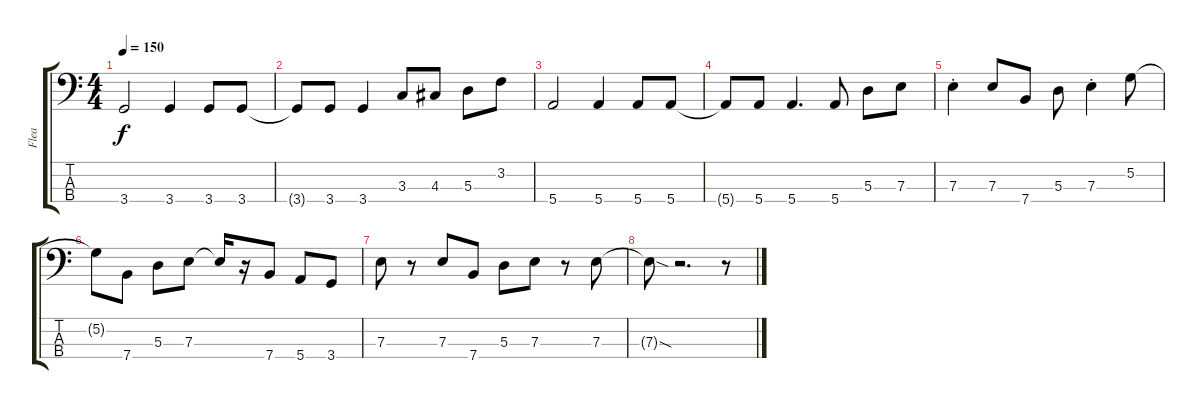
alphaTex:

\track ("Flea " "Flea ") {instrument electricbassfinger}
\staff {score tabs}
\tuning (G2 D2 A1 E1) {hide}
\ts (4 4)
\tempo 150
\clef f4
\ks c
3.4.2{dy f} 3.4.4 3.4.8 3.4.8 |
3.4{t}.8 3.4.8 3.4.4 3.3.8 4.3.8 5.3.8 3.2.8 |
5.4.2 5.4.4 5.4.8 5.4.8 |
5.4{t}.8 5.4.8 5.4.4{d} 5.4.8 5.3.8 7.3.8 |
7.3{st}.4 7.3.8 7.4.8 5.3.8 7.3{st}.4 5.2.8 |
5.2{t}.8 7.4.8 5.3.8 7.3.8 7.3{t}.16 r.16 7.4.8 5.4.8 3.4.8 |
7.3.8 r.8 7.3.8 7.4.8 5.3.8 7.3.8 r.8 7.3.8 |
7.3{sod t}.8 r.2{d} r.8
